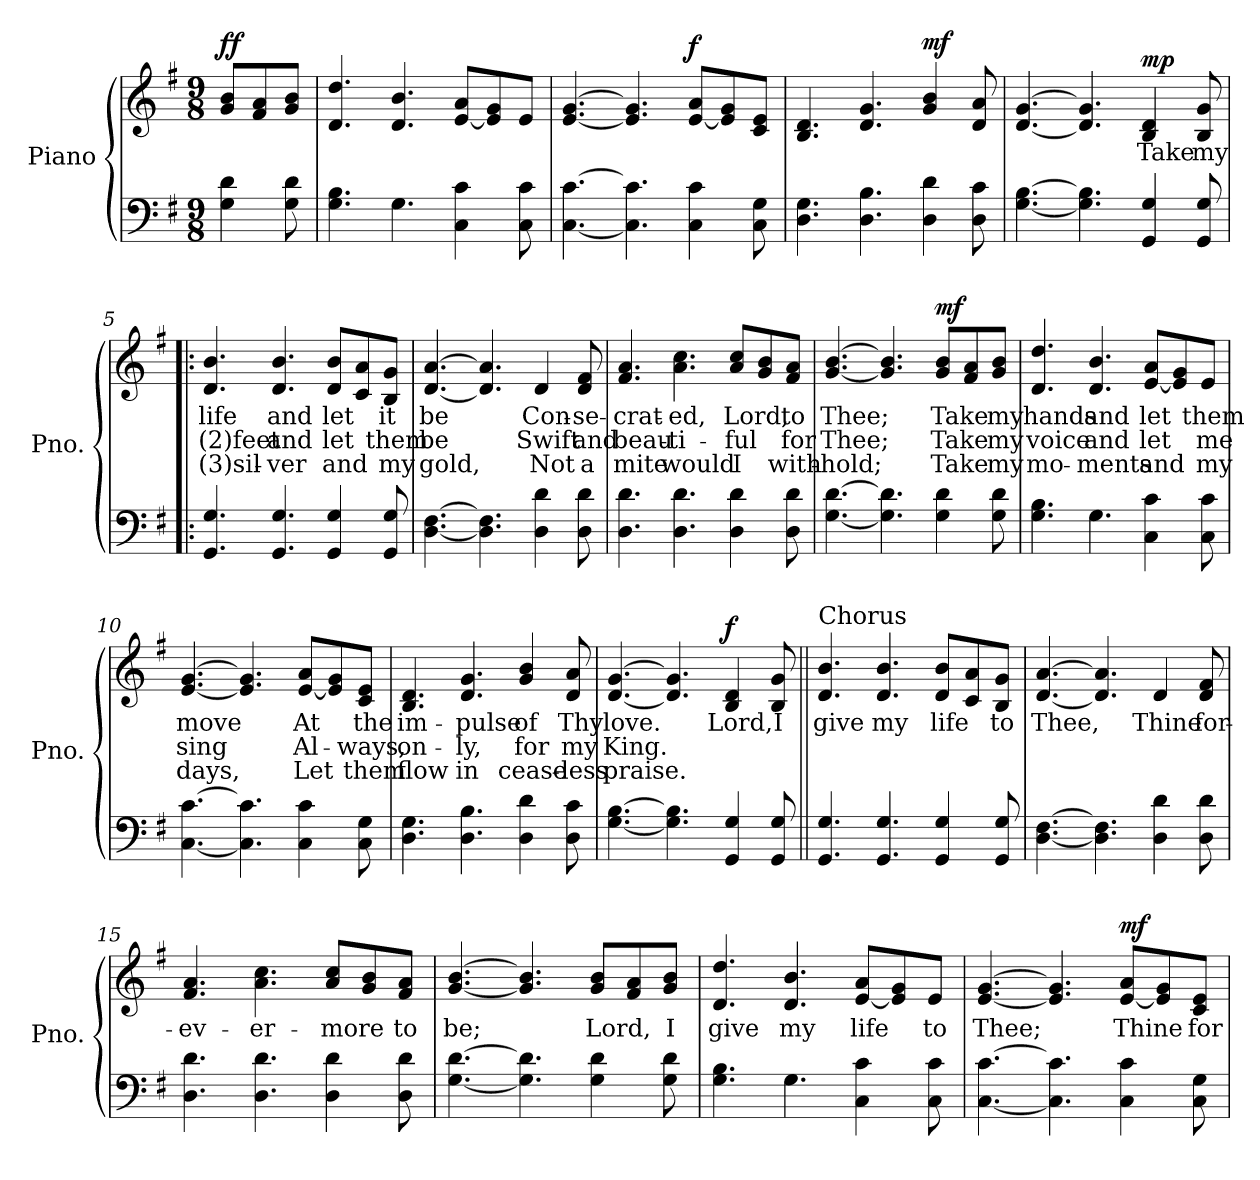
**kern	**kern	**text	**text	**text	**dynam
*part1	*part1	*part1	*part1	*part1	*part1
*staff2	*staff1	*staff1	*staff1	*staff1	*staff1/2
*I"Piano	*	*	*	*	*
*I'Pno.	*	*	*	*	*
*clefF4	*clefG2	*	*	*	*
*k[f#]	*k[f#]	*	*	*	*
*M9/8	*M9/8	*	*	*	*
=	=	=	=	=	=
!	!	!	!	!	!LO:DY:b
4G\ 4d\	8g/ 8b/L	.	.	.	ff
.	8f#/ 8a/	.	.	.	.
8G\ 8d\	8g/ 8b/J	.	.	.	.
=1	=1	=1	=1	=1	=1
4.G\ 4.B\	4.d/ 4.dd/	.	.	.	.
4.G\	4.d/ 4.b/	.	.	.	.
4C\ 4c\	[8e/ 8a/L	.	.	.	.
.	8e/] 8g/	.	.	.	.
8C\ 8c\	8e/J	.	.	.	.
=2	=2	=2	=2	=2	=2
[4.C\ [4.c\	[4.e/ [4.g/	.	.	.	.
4.C\] 4.c\]	4.e/] 4.g/]	.	.	.	.
!	!	!	!	!	!LO:DY:b
4C\ 4c\	[8e/ 8a/L	.	.	.	f
.	8e/] 8g/	.	.	.	.
8C\ 8G\	8c/ 8e/J	.	.	.	.
=3	=3	=3	=3	=3	=3
4.D\ 4.G\	4.B/ 4.d/	.	.	.	.
4.D\ 4.B\	4.d/ 4.g/	.	.	.	.
!	!	!	!	!	!LO:DY:b
4D\ 4d\	4g/ 4b/	.	.	.	mf
8D\ 8c\	8d/ 8a/	.	.	.	.
=4	=4	=4	=4	=4	=4
[4.G\ [4.B\	[4.d/ [4.g/	.	.	.	.
4.G\] 4.B\]	4.d/] 4.g/]	.	.	.	.
!	!	!LO:LY:b	!	!	!LO:DY:a
4GG/ 4G/	4B/ 4d/	Take	.	.	mp
!	!	!LO:LY:b	!	!	!
8GG/ 8G/	8B/ 8g/	my	.	.	.
!!LO:LB:g=z
=5!|:	=5!|:	=5!|:	=5!|:	=5!|:	=5!|:
!	!	!LO:LY:b	!LO:LY:b	!LO:LY:b	!
4.GG/ 4.G/	4.d/ 4.b/	life	(2)feet	(3)sil-	.
!	!	!LO:LY:b	!LO:LY:b	!LO:LY:b	!
4.GG/ 4.G/	4.d/ 4.b/	and	and	-ver	.
!	!	!LO:LY:b	!LO:LY:b	!LO:LY:b	!
4GG/ 4G/	8d/ 8b/L	let	let	and	.
.	8c/ 8a/	.	.	.	.
!	!	!LO:LY:b	!LO:LY:b	!LO:LY:b	!
8GG/ 8G/	8B/ 8g/J	it	them	my	.
=6	=6	=6	=6	=6	=6
!	!	!LO:LY:b	!LO:LY:b	!LO:LY:b	!
[4.D\ [4.F#\	[4.d/ [4.a/	be	be	gold,	.
4.D\] 4.F#\]	4.d/] 4.a/]	.	.	.	.
!	!	!LO:LY:b	!LO:LY:b	!LO:LY:b	!
4D\ 4d\	4d/	Con-	Swift	Not	.
!	!	!LO:LY:b	!LO:LY:b	!LO:LY:b	!
8D\ 8d\	8d/ 8f#/	-se-	and	a	.
=7	=7	=7	=7	=7	=7
!	!	!LO:LY:b	!LO:LY:b	!LO:LY:b	!
4.D\ 4.d\	4.f#/ 4.a/	-crat-	beau-	mite	.
!	!	!LO:LY:b	!LO:LY:b	!LO:LY:b	!
4.D\ 4.d\	4.a\ 4.cc\	-ed,	-ti-	would	.
!	!	!LO:LY:b	!LO:LY:b	!LO:LY:b	!
4D\ 4d\	8a/ 8cc/L	Lord,	-ful	I	.
.	8g/ 8b/	.	.	.	.
!	!	!LO:LY:b	!LO:LY:b	!LO:LY:b	!
8D\ 8d\	8f#/ 8a/J	to	for	with-	.
=8	=8	=8	=8	=8	=8
!	!	!LO:LY:b	!LO:LY:b	!LO:LY:b	!
[4.G\ [4.d\	[4.g/ [4.b/	Thee;	Thee;	-hold;	.
4.G\] 4.d\]	4.g/] 4.b/]	.	.	.	.
!	!	!LO:LY:b	!LO:LY:b	!LO:LY:b	!LO:DY:a
4G\ 4d\	8g/ 8b/L	Take	Take	Take	mf
.	8f#/ 8a/	.	.	.	.
!	!	!LO:LY:b	!LO:LY:b	!LO:LY:b	!
8G\ 8d\	8g/ 8b/J	my	my	my	.
!!LO:LB:g=z
=9	=9	=9	=9	=9	=9
!	!	!LO:LY:b	!LO:LY:b	!LO:LY:b	!
4.G\ 4.B\	4.d/ 4.dd/	hands	voice	mo-	.
!	!	!LO:LY:b	!LO:LY:b	!LO:LY:b	!
4.G\	4.d/ 4.b/	and	and	-ments	.
!	!	!LO:LY:b	!LO:LY:b	!LO:LY:b	!
4C\ 4c\	[8e/ 8a/L	let	let	and	.
.	8e/] 8g/	.	.	.	.
!	!	!LO:LY:b	!LO:LY:b	!LO:LY:b	!
8C\ 8c\	8e/J	them	me	my	.
=10	=10	=10	=10	=10	=10
!	!	!LO:LY:b	!LO:LY:b	!LO:LY:b	!
[4.C\ [4.c\	[4.e/ [4.g/	move	sing	days,	.
4.C\] 4.c\]	4.e/] 4.g/]	.	.	.	.
!	!	!LO:LY:b	!LO:LY:b	!LO:LY:b	!
4C\ 4c\	[8e/ 8a/L	At	Al-	Let	.
.	8e/] 8g/	.	.	.	.
!	!	!LO:LY:b	!LO:LY:b	!LO:LY:b	!
8C\ 8G\	8c/ 8e/J	the	-ways,	them	.
=11	=11	=11	=11	=11	=11
!	!	!LO:LY:b	!LO:LY:b	!LO:LY:b	!
4.D\ 4.G\	4.B/ 4.d/	im-	on-	flow	.
!	!	!LO:LY:b	!LO:LY:b	!LO:LY:b	!
4.D\ 4.B\	4.d/ 4.g/	-pulse	-ly,	in	.
!	!	!LO:LY:b	!LO:LY:b	!LO:LY:b	!
4D\ 4d\	4g/ 4b/	of	for	cease-	.
!	!	!LO:LY:b	!LO:LY:b	!LO:LY:b	!
8D\ 8c\	8d/ 8a/	Thy	my	-less	.
!!LO:LB:g=z
=12	=12	=12	=12	=12	=12
!	!	!LO:LY:b	!LO:LY:b	!LO:LY:b	!
[4.G\ [4.B\	[4.d/ [4.g/	love.	King.	praise.	.
4.G\] 4.B\]	4.d/] 4.g/]	.	.	.	.
!	!	!LO:LY:b	!	!	!LO:DY:a
4GG/ 4G/	4B/ 4d/	Lord,	.	.	f
!	!	!LO:LY:b	!	!	!
8GG/ 8G/	8B/ 8g/	I	.	.	.
=13||	=13||	=13||	=13||	=13||	=13||
!	!LO:TX:a:t=Chorus	!	!	!	!
!	!	!LO:LY:b	!	!	!
4.GG/ 4.G/	4.d/ 4.b/	give	.	.	.
!	!	!LO:LY:b	!	!	!
4.GG/ 4.G/	4.d/ 4.b/	my	.	.	.
!	!	!LO:LY:b	!	!	!
4GG/ 4G/	8d/ 8b/L	life	.	.	.
.	8c/ 8a/	.	.	.	.
!	!	!LO:LY:b	!	!	!
8GG/ 8G/	8B/ 8g/J	to	.	.	.
=14	=14	=14	=14	=14	=14
!	!	!LO:LY:b	!	!	!
[4.D\ [4.F#\	[4.d/ [4.a/	Thee,	.	.	.
4.D\] 4.F#\]	4.d/] 4.a/]	.	.	.	.
!	!	!LO:LY:b	!	!	!
4D\ 4d\	4d/	Thine	.	.	.
!	!	!LO:LY:b	!	!	!
8D\ 8d\	8d/ 8f#/	for-	.	.	.
=15	=15	=15	=15	=15	=15
!	!	!LO:LY:b	!	!	!
4.D\ 4.d\	4.f#/ 4.a/	-ev-	.	.	.
!	!	!LO:LY:b	!	!	!
4.D\ 4.d\	4.a\ 4.cc\	-er-	.	.	.
!	!	!LO:LY:b	!	!	!
4D\ 4d\	8a/ 8cc/L	-more	.	.	.
.	8g/ 8b/	.	.	.	.
!	!	!LO:LY:b	!	!	!
8D\ 8d\	8f#/ 8a/J	to	.	.	.
!!LO:PB:g=z
=16	=16	=16	=16	=16	=16
!	!	!LO:LY:b	!	!	!
[4.G\ [4.d\	[4.g/ [4.b/	be;	.	.	.
4.G\] 4.d\]	4.g/] 4.b/]	.	.	.	.
!	!	!LO:LY:b	!	!	!
4G\ 4d\	8g/ 8b/L	Lord,	.	.	.
.	8f#/ 8a/	.	.	.	.
!	!	!LO:LY:b	!	!	!
8G\ 8d\	8g/ 8b/J	I	.	.	.
=17	=17	=17	=17	=17	=17
!	!	!LO:LY:b	!	!	!
4.G\ 4.B\	4.d/ 4.dd/	give	.	.	.
!	!	!LO:LY:b	!	!	!
4.G\	4.d/ 4.b/	my	.	.	.
!	!	!LO:LY:b	!	!	!
4C\ 4c\	[8e/ 8a/L	life	.	.	.
.	8e/] 8g/	.	.	.	.
!	!	!LO:LY:b	!	!	!
8C\ 8c\	8e/J	to	.	.	.
=18	=18	=18	=18	=18	=18
!	!	!LO:LY:b	!	!	!
[4.C\ [4.c\	[4.e/ [4.g/	Thee;	.	.	.
4.C\] 4.c\]	4.e/] 4.g/]	.	.	.	.
!	!	!LO:LY:b	!	!	!LO:DY:a
4C\ 4c\	[8e/ 8a/L	Thine	.	.	mf
.	8e/] 8g/	.	.	.	.
!	!	!LO:LY:b	!	!	!
8C\ 8G\	8c/ 8e/J	for-	.	.	.
=	=	=	=	=	=
*-	*-	*-	*-	*-	*-
